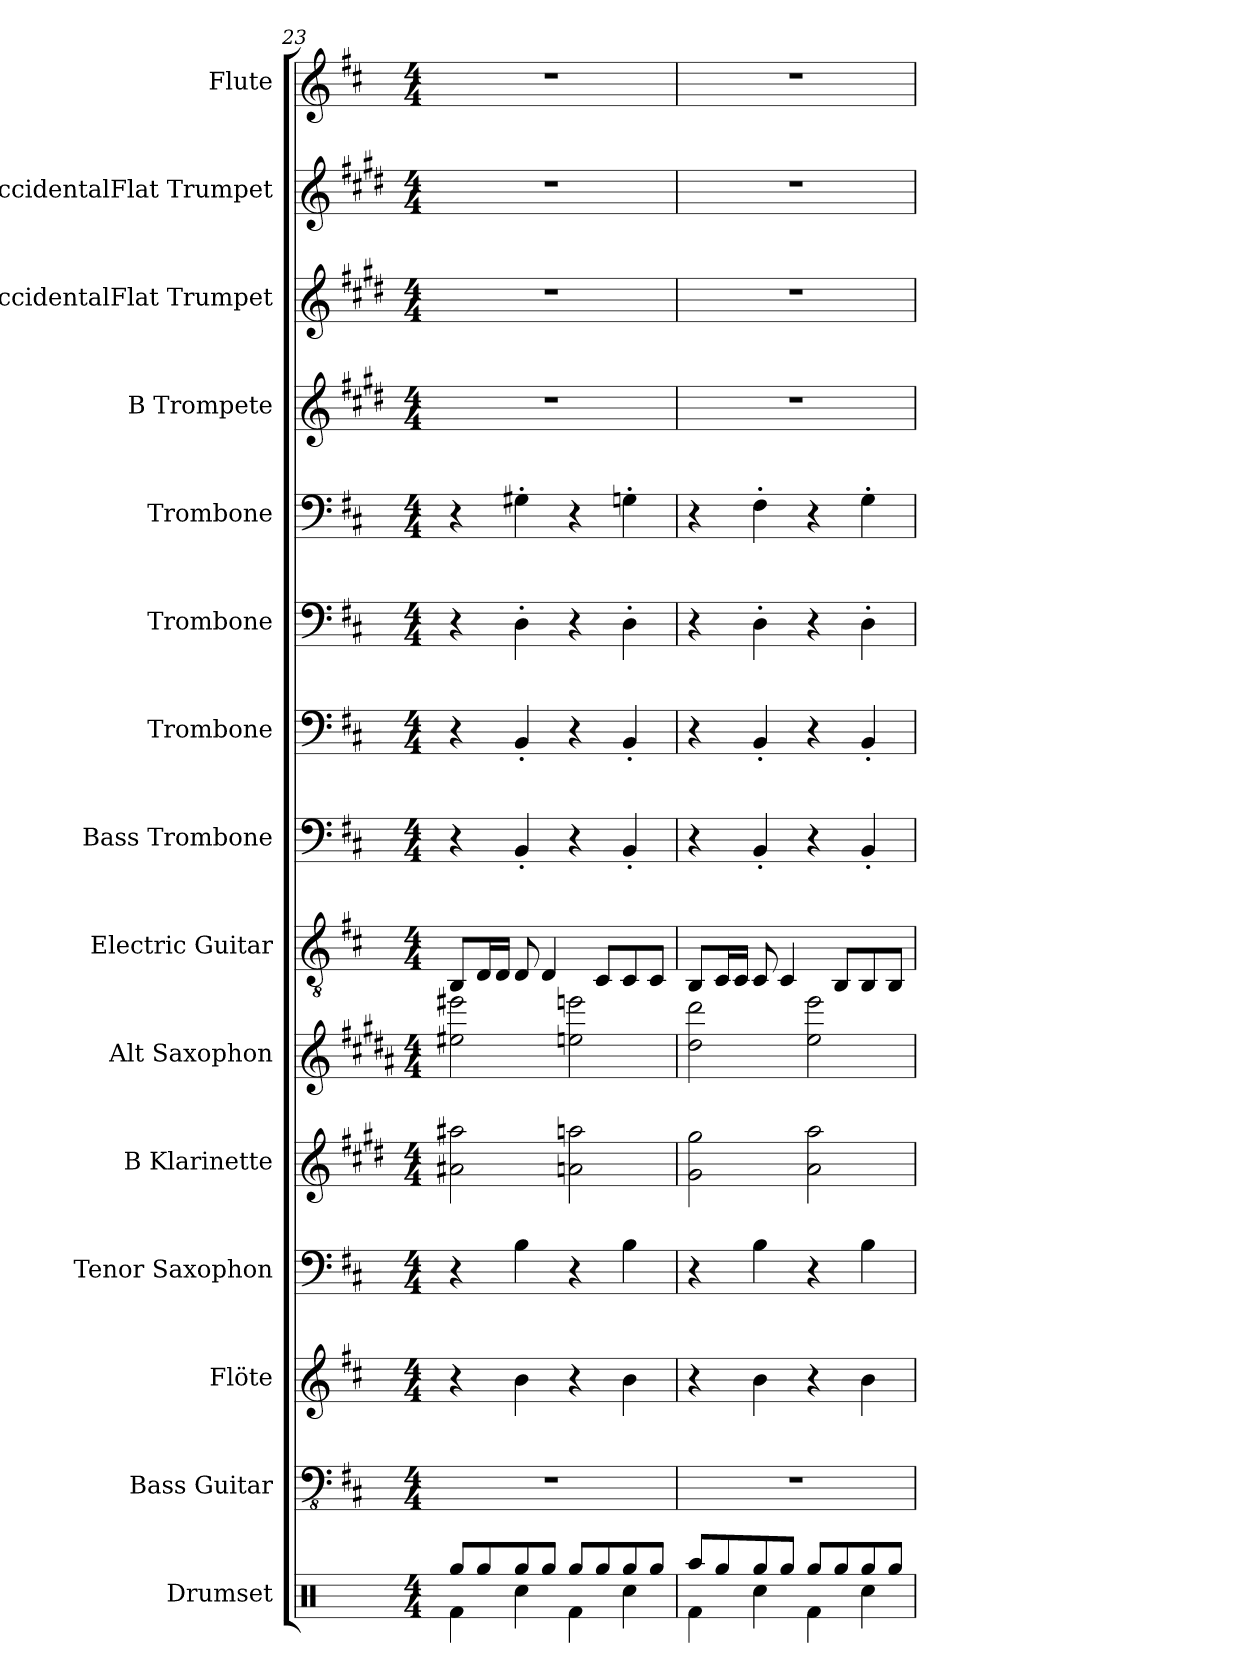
**kern	**kern	**kern	**kern	**kern	**kern	**kern	**kern	**kern	**kern	**kern	**kern	**kern	**kern	**kern
*part15	*part14	*part13	*part12	*part11	*part10	*part9	*part8	*part7	*part6	*part5	*part4	*part3	*part2	*part1
*staff15	*staff14	*staff13	*staff12	*staff11	*staff10	*staff9	*staff8	*staff7	*staff6	*staff5	*staff4	*staff3	*staff2	*staff1
*I"Drumset	*I"Bass Guitar	*I"Flöte	*I"Tenor Saxophon	*I"B Klarinette	*I"Alt Saxophon	*I"Electric Guitar	*I"Bass Trombone	*I"Trombone	*I"Trombone	*I"Trombone	*I"B Trompete	*I"BaccidentalFlat Trumpet	*I"BaccidentalFlat Trumpet	*I"Flute
*I'Drs.	*I'B. Guit.	*I'Fl.	*I'T. Sax.	*I'B Kl.	*I'A. Sax.	*I'El. Guit.	*I'B. Trb.	*I'Trb.	*I'Trb.	*I'Trb.	*I'B Tpt.	*I'BaccidentalFlat Tpt.	*I'BaccidentalFlat Tpt.	*I'Fl.
*clefX	*clefFv4	*clefG2	*clefF4	*clefG2	*clefG2	*clefGv2	*clefF4	*clefF4	*clefF4	*clefF4	*clefG2	*clefG2	*clefG2	*clefG2
*	*	*	*ITrd8c14	*ITrd1c2	*ITrd5c9	*	*	*	*	*	*ITrd1c2	*ITrd1c2	*ITrd1c2	*
*k[]	*k[f#c#]	*k[f#c#]	*k[f#c#]	*k[f#c#]	*k[f#c#]	*k[f#c#]	*k[f#c#]	*k[f#c#]	*k[f#c#]	*k[f#c#]	*k[f#c#]	*k[f#c#]	*k[f#c#]	*k[f#c#]
*M4/4	*M4/4	*M4/4	*M4/4	*M4/4	*M4/4	*M4/4	*M4/4	*M4/4	*M4/4	*M4/4	*M4/4	*M4/4	*M4/4	*M4/4
=23	=23	=23	=23	=23	=23	=23	=23	=23	=23	=23	=23	=23	=23	=23
*^	*	*	*	*	*	*	*	*	*	*	*	*	*	*
8Rgg/L	4Rf\	1r	4r	4r	2g#X\ 2gg#X\	2g#X\ 2gg#X\	8BB/L	4r	4r	4r	4r	1r	1r	1r	1r
8Rgg/	.	.	.	.	.	.	16D/L	.	.	.	.	.	.	.	.
.	.	.	.	.	.	.	16D/JJ	.	.	.	.	.	.	.	.
8Rgg/	4Rcc\	.	4b\	4BB\	.	.	8D/	4BB'/	4BB'/	4D'\	4G#X'\	.	.	.	.
8Rgg/J	.	.	.	.	.	.	4D/	.	.	.	.	.	.	.	.
8Rgg/L	4Rf\	.	4r	4r	2gn\ 2ggn\	2gn\ 2ggn\	.	4r	4r	4r	4r	.	.	.	.
8Rgg/	.	.	.	.	.	.	8C#/L	.	.	.	.	.	.	.	.
8Rgg/	4Rcc\	.	4b\	4BB\	.	.	8C#/	4BB'/	4BB'/	4D'\	4Gn'\	.	.	.	.
8Rgg/J	.	.	.	.	.	.	8C#/J	.	.	.	.	.	.	.	.
=24	=24	=24	=24	=24	=24	=24	=24	=24	=24	=24	=24	=24	=24	=24	=24
8Raa/L	4Rf\	1r	4r	4r	2f#\ 2ff#\	2f#\ 2ff#\	8BB/L	4r	4r	4r	4r	1r	1r	1r	1r
8Rgg/	.	.	.	.	.	.	16C#/L	.	.	.	.	.	.	.	.
.	.	.	.	.	.	.	16C#/JJ	.	.	.	.	.	.	.	.
8Rgg/	4Rcc\	.	4b\	4BB\	.	.	8C#/	4BB'/	4BB'/	4D'\	4F#'\	.	.	.	.
8Rgg/J	.	.	.	.	.	.	4C#/	.	.	.	.	.	.	.	.
8Rgg/L	4Rf\	.	4r	4r	2g\ 2gg\	2g\ 2gg\	.	4r	4r	4r	4r	.	.	.	.
8Rgg/	.	.	.	.	.	.	8BB/L	.	.	.	.	.	.	.	.
8Rgg/	4Rcc\	.	4b\	4BB\	.	.	8BB/	4BB'/	4BB'/	4D'\	4G'\	.	.	.	.
8Rgg/J	.	.	.	.	.	.	8BB/J	.	.	.	.	.	.	.	.
*v	*v	*	*	*	*	*	*	*	*	*	*	*	*	*	*
=	=	=	=	=	=	=	=	=	=	=	=	=	=	=
*-	*-	*-	*-	*-	*-	*-	*-	*-	*-	*-	*-	*-	*-	*-
